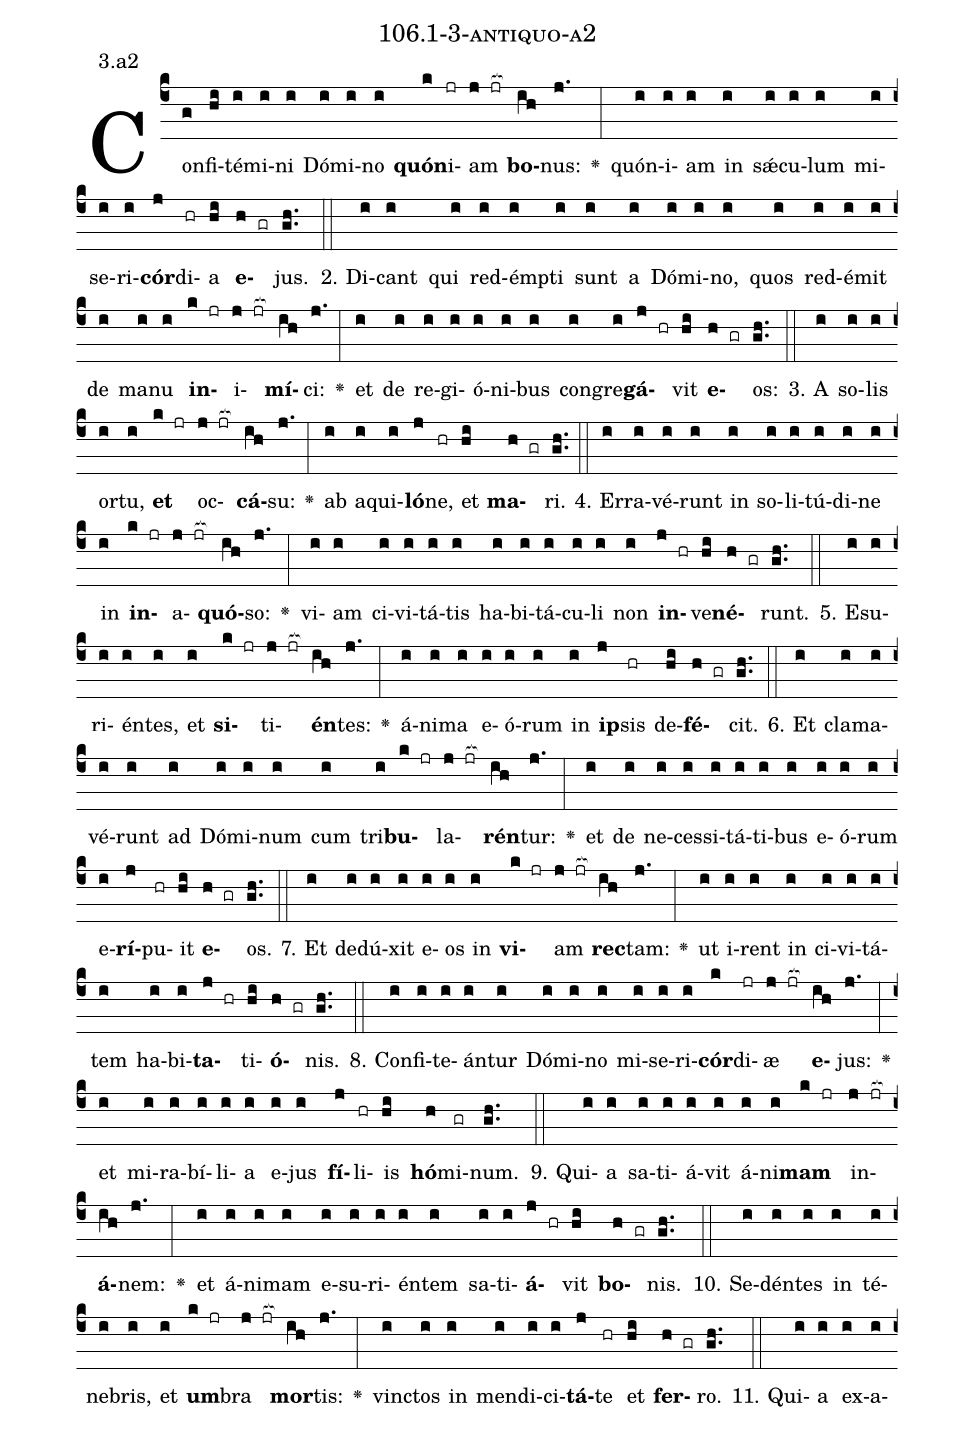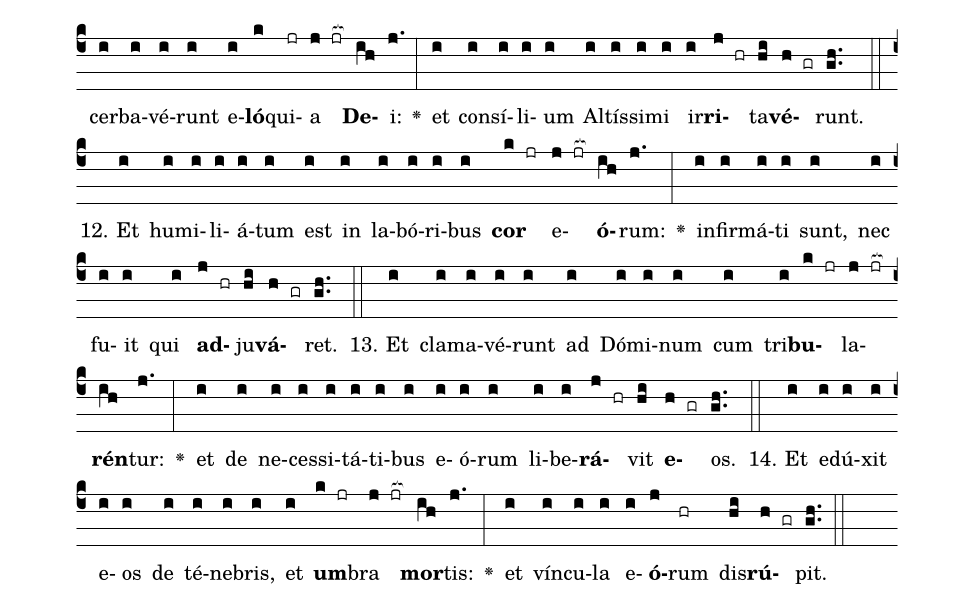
name: 106.1-3-antiquo-a2;
annotation: 3.a2;
%%
(c4)Con(g)fi(hi)té(i)mi(i)ni(i) Dó(i)mi(i)no(i) <b>quón</b>(k)i(jr)am(j jr[ocb:1{]) <b>bo</b>(ih[ocb:0}])nus:(j.) <v>\greheightstar</v>(:) quón(i)i(i)am(i) in(i) sǽ(i)cu(i)lum(i) mi(i)se(i)ri(i)<b>cór</b>(j)di(hr)a(hi) <b>e</b>(h gr)jus.(gh..) (::)
2. Di(i)cant(i) qui(i) red(i)émp(i)ti(i) sunt(i) a(i) Dó(i)mi(i)no,(i) quos(i) red(i)é(i)mit(i) de(i) ma(i)nu(i) <b>in</b>(k jr)i(j jr[ocb:1{])<b>mí</b>(ih[ocb:0}])ci:(j.) <v>\greheightstar</v>(:) et(i) de(i) re(i)gi(i)ó(i)ni(i)bus(i) con(i)gre(i)<b>gá</b>(j hr)vit(hi) <b>e</b>(h gr)os:(gh..) (::)
3. A(i) so(i)lis(i) or(i)tu,(i) <b>et</b>(k jr) oc(j jr[ocb:1{])<b>cá</b>(ih[ocb:0}])su:(j.) <v>\greheightstar</v>(:) ab(i) a(i)qui(i)<b>ló</b>(j)ne,(hr) et(hi) <b>ma</b>(h gr)ri.(gh..) (::)
4. Er(i)ra(i)vé(i)runt(i) in(i) so(i)li(i)tú(i)di(i)ne(i) in(i) <b>in</b>(k jr)a(j jr[ocb:1{])<b>quó</b>(ih[ocb:0}])so:(j.) <v>\greheightstar</v>(:) vi(i)am(i) ci(i)vi(i)tá(i)tis(i) ha(i)bi(i)tá(i)cu(i)li(i) non(i) <b>in</b>(j hr)ve(hi)<b>né</b>(h gr)runt.(gh..) (::)
5. E(i)su(i)ri(i)én(i)tes,(i) et(i) <b>si</b>(k jr)ti(j jr[ocb:1{])<b>én</b>(ih[ocb:0}])tes:(j.) <v>\greheightstar</v>(:) á(i)ni(i)ma(i) e(i)ó(i)rum(i) in(i) <b>ip</b>(j)sis(hr) de(hi)<b>fé</b>(h gr)cit.(gh..) (::)
6. Et(i) cla(i)ma(i)vé(i)runt(i) ad(i) Dó(i)mi(i)num(i) cum(i) tri(i)<b>bu</b>(k jr)la(j jr[ocb:1{])<b>rén</b>(ih[ocb:0}])tur:(j.) <v>\greheightstar</v>(:) et(i) de(i) ne(i)ces(i)si(i)tá(i)ti(i)bus(i) e(i)ó(i)rum(i) e(i)<b>rí</b>(j)pu(hr)it(hi) <b>e</b>(h gr)os.(gh..) (::)
7. Et(i) de(i)dú(i)xit(i) e(i)os(i) in(i) <b>vi</b>(k jr)am(j jr[ocb:1{]) <b>rec</b>(ih[ocb:0}])tam:(j.) <v>\greheightstar</v>(:) ut(i) i(i)rent(i) in(i) ci(i)vi(i)tá(i)tem(i) ha(i)bi(i)<b>ta</b>(j hr)ti(hi)<b>ó</b>(h gr)nis.(gh..) (::)
8. Con(i)fi(i)te(i)án(i)tur(i) Dó(i)mi(i)no(i) mi(i)se(i)ri(i)<b>cór</b>(k)di(jr)æ(j jr[ocb:1{]) <b>e</b>(ih[ocb:0}])jus:(j.) <v>\greheightstar</v>(:) et(i) mi(i)ra(i)bí(i)li(i)a(i) e(i)jus(i) <b>fí</b>(j)li(hr)is(hi) <b>hó</b>(h)mi(gr)num.(gh..) (::)
9. Qui(i)a(i) sa(i)ti(i)á(i)vit(i) á(i)ni(i)<b>mam</b>(k jr) in(j jr[ocb:1{])<b>á</b>(ih[ocb:0}])nem:(j.) <v>\greheightstar</v>(:) et(i) á(i)ni(i)mam(i) e(i)su(i)ri(i)én(i)tem(i) sa(i)ti(i)<b>á</b>(j hr)vit(hi) <b>bo</b>(h gr)nis.(gh..) (::)
10. Se(i)dén(i)tes(i) in(i) té(i)ne(i)bris,(i) et(i) <b>um</b>(k jr)bra(j jr[ocb:1{]) <b>mor</b>(ih[ocb:0}])tis:(j.) <v>\greheightstar</v>(:) vinc(i)tos(i) in(i) men(i)di(i)ci(i)<b>tá</b>(j)te(hr) et(hi) <b>fer</b>(h gr)ro.(gh..) (::)
11. Qui(i)a(i) ex(i)a(i)cer(i)ba(i)vé(i)runt(i) e(i)<b>ló</b>(k)qui(jr)a(j jr[ocb:1{]) <b>De</b>(ih[ocb:0}])i:(j.) <v>\greheightstar</v>(:) et(i) con(i)sí(i)li(i)um(i) Al(i)tís(i)si(i)mi(i) ir(i)<b>ri</b>(j hr)ta(hi)<b>vé</b>(h gr)runt.(gh..) (::)
12. Et(i) hu(i)mi(i)li(i)á(i)tum(i) est(i) in(i) la(i)bó(i)ri(i)bus(i) <b>cor</b>(k jr) e(j jr[ocb:1{])<b>ó</b>(ih[ocb:0}])rum:(j.) <v>\greheightstar</v>(:) in(i)fir(i)má(i)ti(i) sunt,(i) nec(i) fu(i)it(i) qui(i) <b>ad</b>(j hr)ju(hi)<b>vá</b>(h gr)ret.(gh..) (::)
13. Et(i) cla(i)ma(i)vé(i)runt(i) ad(i) Dó(i)mi(i)num(i) cum(i) tri(i)<b>bu</b>(k jr)la(j jr[ocb:1{])<b>rén</b>(ih[ocb:0}])tur:(j.) <v>\greheightstar</v>(:) et(i) de(i) ne(i)ces(i)si(i)tá(i)ti(i)bus(i) e(i)ó(i)rum(i) li(i)be(i)<b>rá</b>(j hr)vit(hi) <b>e</b>(h gr)os.(gh..) (::)
14. Et(i) e(i)dú(i)xit(i) e(i)os(i) de(i) té(i)ne(i)bris,(i) et(i) <b>um</b>(k jr)bra(j jr[ocb:1{]) <b>mor</b>(ih[ocb:0}])tis:(j.) <v>\greheightstar</v>(:) et(i) vín(i)cu(i)la(i) e(i)<b>ó</b>(j)rum(hr) dis(hi)<b>rú</b>(h gr)pit.(gh..) (::)
